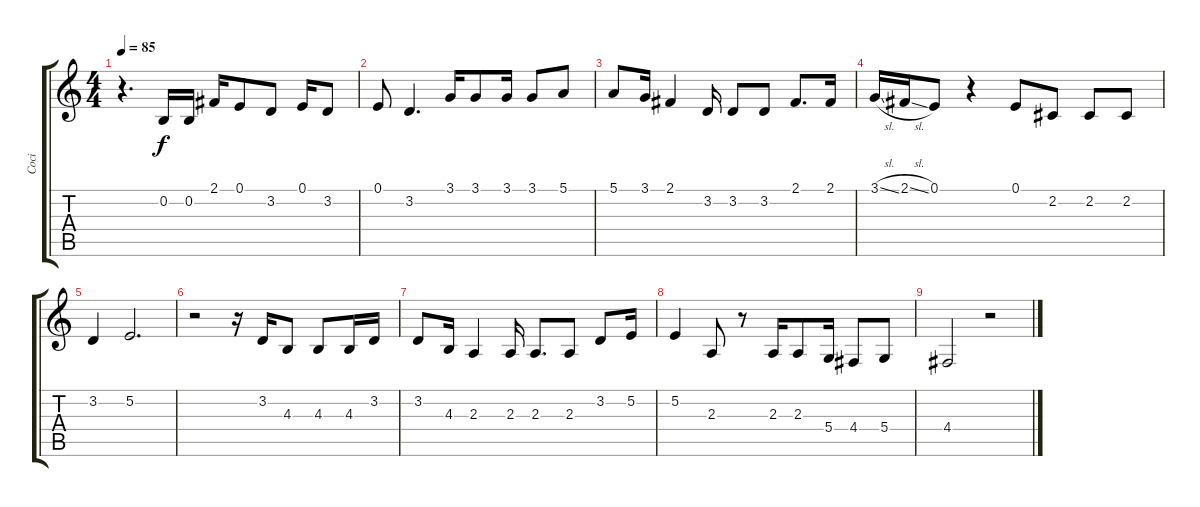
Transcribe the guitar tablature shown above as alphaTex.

\track ("Coci" "Coci") {instrument flute}
\staff {score tabs}
\tuning (E4 B3 G3 D3 A2 E2) {hide}
\ts (4 4)
\tempo 85
\clef g2
\ks c
r.4{d dy f} 0.2.16 0.2.16 2.1.16 0.1.8 3.2.8 0.1.16 3.2.8 |
0.1.8 3.2.4{d} 3.1.16 3.1.8 3.1.16 3.1.8 5.1.8 |
5.1.8 3.1.16 2.1.4 3.2.16 3.2.8 3.2.8 2.1.8{d} 2.1.16 |
3.1{sl}.16 2.1{sl}.16 0.1.8 r.4 0.1.8 2.2.8 2.2.8 2.2.8 |
3.2.4 5.2.2{d} |
r.2 r.16 3.2.16 4.3.8 4.3.8 4.3.16 3.2.16 |
3.2.8 4.3.16 2.3.4 2.3.16 2.3.8{d} 2.3.8 3.2.8 5.2.16 |
5.2.4 2.3.8 r.8 2.3.16 2.3.8 5.4.16 4.4.8 5.4.8 |
4.4.2 r.2
